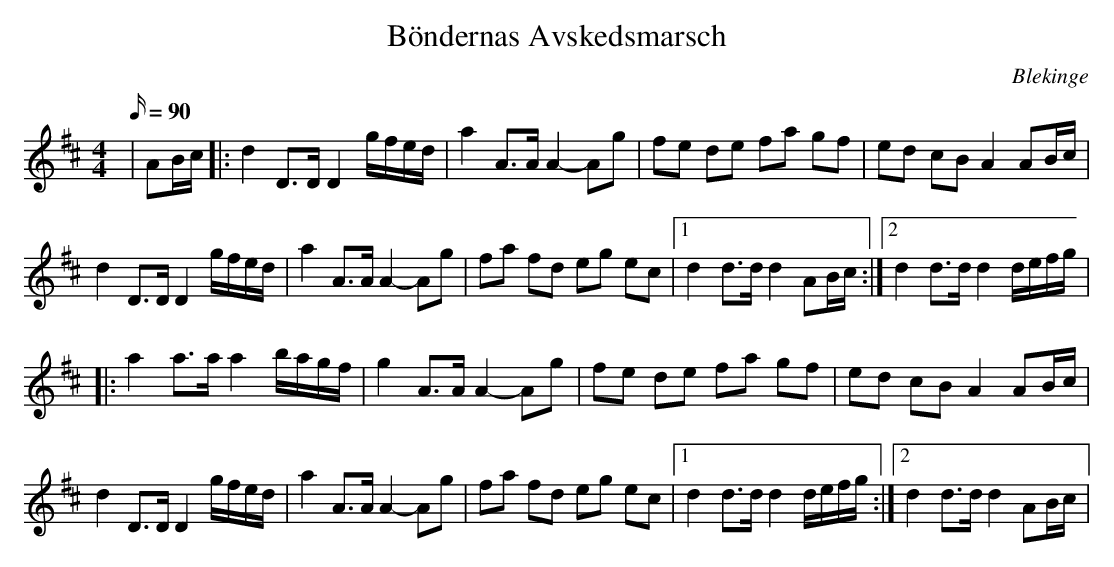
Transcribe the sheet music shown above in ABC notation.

X:1
T:Böndernas Avskedsmarsch
M:4/4
L:1/16
O:Blekinge
Q:90
K:D
| A2Bc |:d4 D3D D4 gfed | a4 A3A A4-A2g2 | f2e2 d2e2 f2a2 g2f2 | e2d2 c2B2 A4 A2Bc |
d4 D3D D4 gfed | a4 A3A A4-A2g2 | f2a2 f2d2 e2g2 e2c2 |1 d4 d3d d4 A2Bc :|2 d4 d3d d4 defg |
|: a4  a3a a4 bagf | g4 A3A A4-A2g2 | f2e2 d2e2 f2a2 g2f2 | e2d2 c2B2 A4 A2Bc |
d4 D3D D4 gfed | a4 A3A A4-A2g2 | f2a2 f2d2 e2g2 e2c2 |1 d4 d3d d4 defg :|2 d4 d3d d4 A2Bc |
